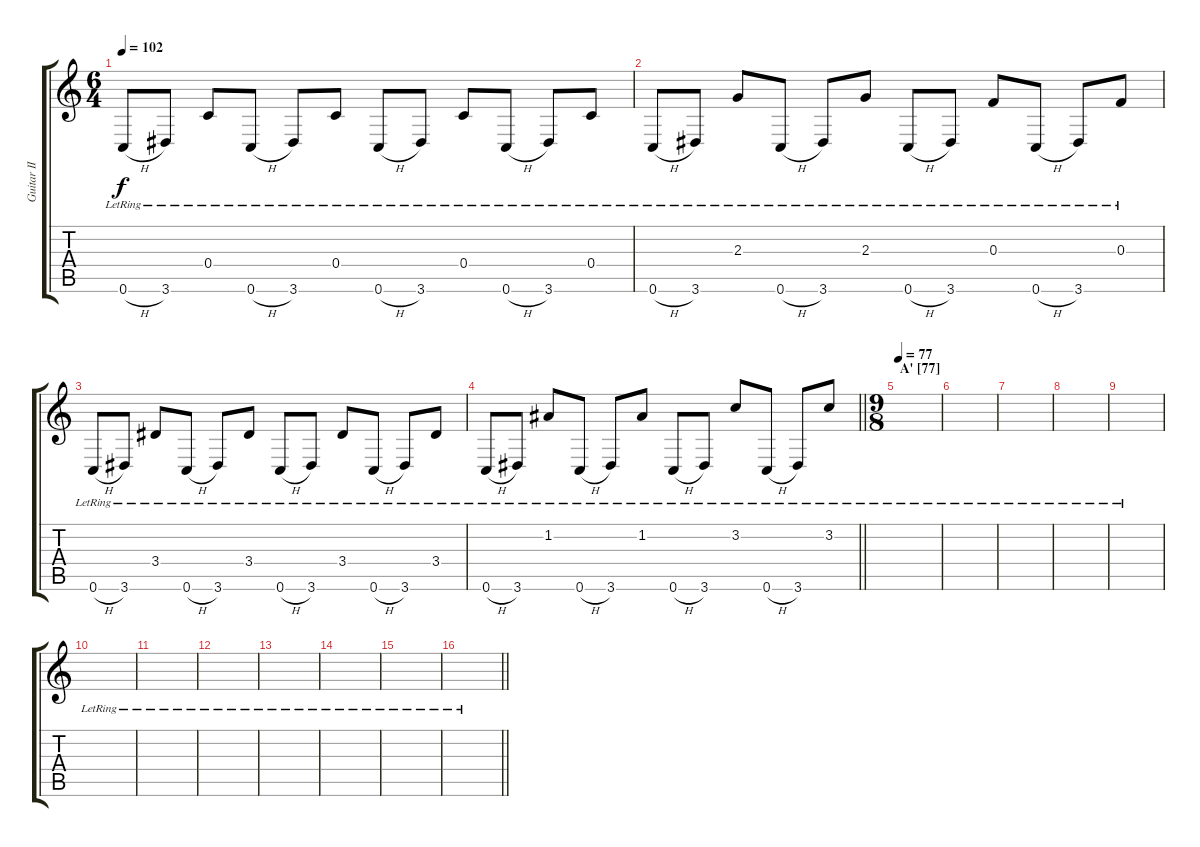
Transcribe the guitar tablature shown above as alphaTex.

\track ("Guitar II" "Guitar II") {instrument acousticguitarnylon}
\staff {score tabs}
\tuning (D4 A3 F3 C3 G2 C2) {hide}
\ts (6 4)
\tempo 102
\clef g2
\ks c
0.6{h lr}.8{dy f} 3.6{lr}.8 0.4{lr}.8 0.6{h lr}.8 3.6{lr}.8 0.4{lr}.8 0.6{h lr}.8 3.6{lr}.8 0.4{lr}.8 0.6{h lr}.8 3.6{lr}.8 0.4{lr}.8 |
0.6{h lr}.8 3.6{lr}.8 2.3{lr}.8 0.6{h lr}.8 3.6{lr}.8 2.3{lr}.8 0.6{h lr}.8 3.6{lr}.8 0.3{lr}.8 0.6{h lr}.8 3.6{lr}.8 0.3{lr}.8 |
0.6{h lr}.8 3.6{lr}.8 3.4{lr}.8 0.6{h lr}.8 3.6{lr}.8 3.4{lr}.8 0.6{h lr}.8 3.6{lr}.8 3.4{lr}.8 0.6{h lr}.8 3.6{lr}.8 3.4{lr}.8 |
\barLineRight lightlight
0.6{h lr}.8 3.6{lr}.8 1.2{lr}.8 0.6{h lr}.8 3.6{lr}.8 1.2{lr}.8 0.6{h lr}.8 3.6{lr}.8 3.2{lr}.8 0.6{h lr}.8 3.6{lr}.8 3.2{lr}.8 |
\ts (9 8)
\section ("" "A' [77]")
\tempo 77
|
|
|
|
|
|
|
|
|
|
|
\barLineRight lightlight
